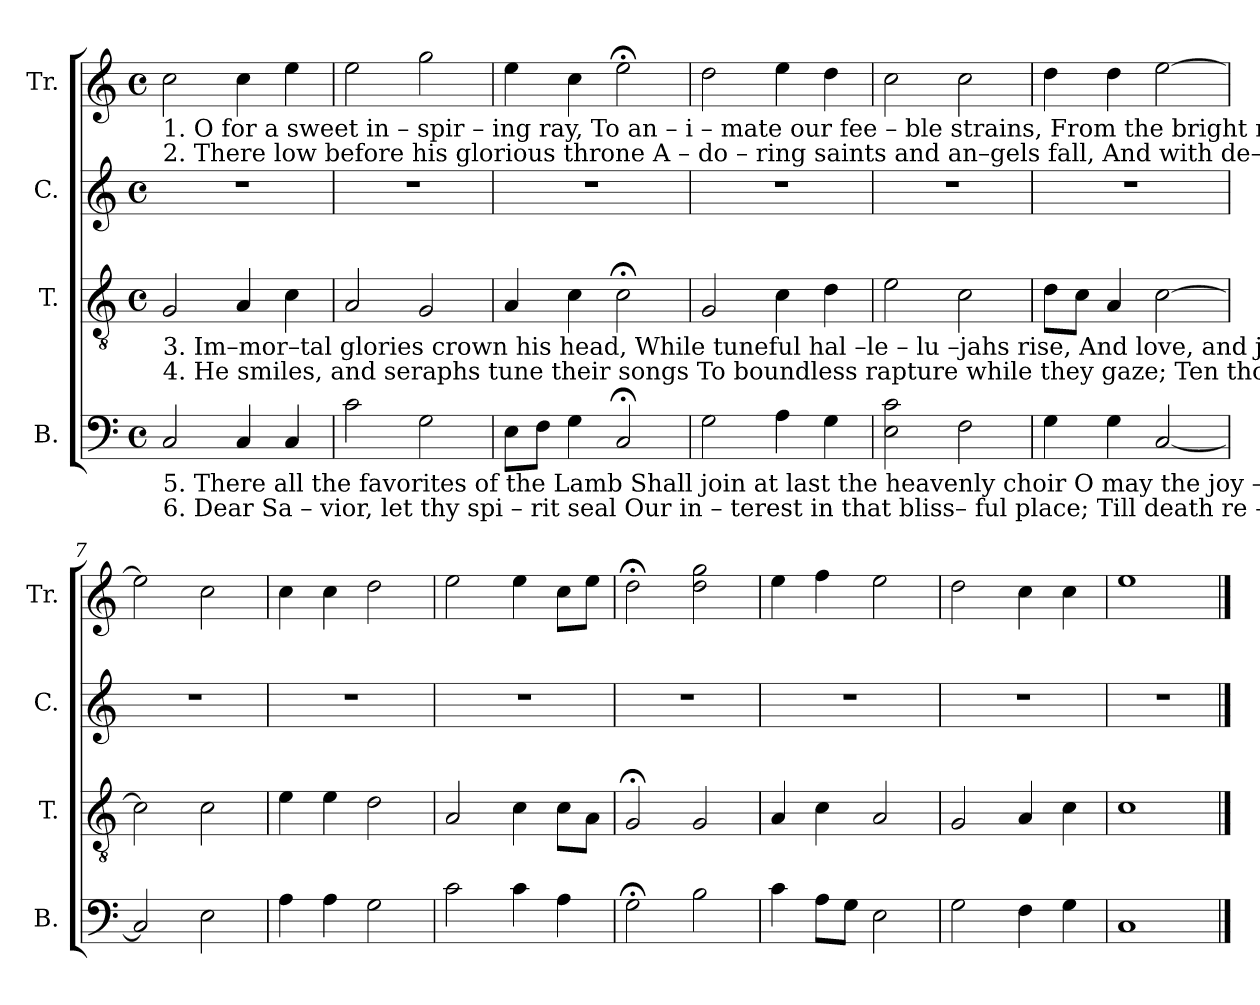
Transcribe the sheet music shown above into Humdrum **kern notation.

**kern	**kern	**kern	**kern
*part4	*part3	*part2	*part1
*staff4	*staff3	*staff2	*staff1
*I"B.	*I"T.	*I"C.	*I"Tr.
*I'B.	*I'T.	*I'C.	*I'Tr.
*clefF4	*clefGv2	*clefG2	*clefG2
*k[]	*k[]	*k[]	*k[]
*M4/4	*M4/4	*M4/4	*M4/4
*met(c)	*met(c)	*met(c)	*met(c)
=1	=1	=1	=1
!	!	!	!LO:TX:b:t=1. O   for   a   sweet  in – spir – ing  ray,    To    an – i – mate  our  fee – ble   strains,       From  the  bright  realms  of  endless  day,  The  blissful  realms,  where  Jesus  reigns!
!	!	!	!LO:TX:b:t=2. There low before his glorious throne    A – do – ring  saints  and  an–gels  fall,            And  with de–light–ful wor–ship  own   His smile their bliss, their heaven, their all.
!	!LO:TX:b:t=3. Im–mor–tal  glories  crown  his  head,  While  tuneful  hal –le – lu –jahs   rise,           And  love,  and  joy,  and  triumph  spread   Through all  th'as–sem–blies of the skies.	!	!
!	!LO:TX:b:t=4. He smiles, and seraphs tune their songs  To boundless rapture while they gaze;           Ten  thousand  thousand  joy–ful  tongues   Re – sound    his   ev–er–las–ting   praise.	!	!
!LO:TX:b:t=5. There  all  the  favorites  of the Lamb   Shall  join  at  last  the  heavenly  choir            O    may  the  joy – in – spi– ring   theme   A – wake  our  faith  and  warm  de–sire.	!	!	!
!LO:TX:b:t=6. Dear  Sa – vior,  let  thy  spi – rit  seal    Our  in – terest in that bliss– ful  place;          Till  death  re – move  this  mor – tal  veil,  And  we    be– hold   thy  love – ly  face.	!	!	!
2C!/	2G!/	1r	2cc!\
4C!/	4A!/	.	4cc!\
4C!/	4c!\	.	4ee!\
=2	=2	=2	=2
2c!\	2A!/	1r	2ee!\
2G!\	2G!/	.	2gg!\
=3	=3	=3	=3
8E!\L	4A!/	1r	4ee!\
8F!\J	.	.	.
4G!\	4c!\	.	4cc!\
2C;<!/	2c;<!\	.	2ee;<!\
=4	=4	=4	=4
2G!\	2G!/	1r	2dd!\
4A!\	4c!\	.	4ee!\
4G!\	4d!\	.	4dd!\
=5	=5	=5	=5
2E!\ 2c!\	2e!\	1r	2cc!\
2F!\	2c!\	.	2cc!\
=6	=6	=6	=6
4G!\	8d!\L	1r	4dd!\
.	8c!\J	.	.
4G!\	4A!/	.	4dd!\
[2C!/	[2c!\	.	[2ee!\
=7	=7	=7	=7
2C!/]	2c!\]	1r	2ee!\]
2E!\	2c!\	.	2cc!\
=8	=8	=8	=8
4A!\	4e!\	1r	4cc!\
4A!\	4e!\	.	4cc!\
2G!\	2d!\	.	2dd!\
=9	=9	=9	=9
2c!\	2A!/	1r	2ee!\
4c!\	4c!\	.	4ee!\
4A!\	8c!\L	.	8cc!\L
.	8A!\J	.	8ee!\J
=10	=10	=10	=10
2G;<!\	2G;<!/	1r	2dd;<!\
2B!\	2G!/	.	2dd!\ 2gg!\
=11	=11	=11	=11
4c!\	4A!/	1r	4ee!\
8A!\L	4c!\	.	4ff!\
8G!\J	.	.	.
2E!\	2A!/	.	2ee!\
=12	=12	=12	=12
2G!\	2G!/	1r	2dd!\
4F!\	4A!/	.	4cc!\
4G!\	4c!\	.	4cc!\
=13	=13	=13	=13
1C!	1c!	1r	1ee!
==	==	==	==
*-	*-	*-	*-
